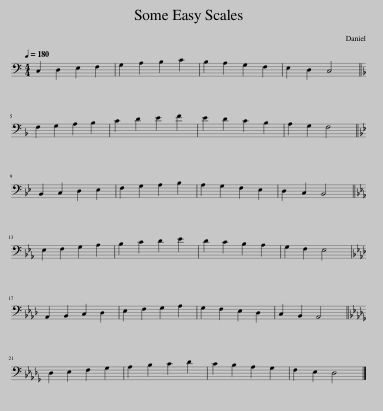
X:1
L:1/8
Q:1/4=180
M:4/4
I:linebreak $
K:C
V:1 bass
V:1
 C,2 D,2 E,2 F,2 | G,2 A,2 B,2 C2 | B,2 A,2 G,2 F,2 | E,2 D,2 C,4 ||$[K:F] F,2 G,2 A,2 B,2 | %5
 C2 D2 E2 F2 | E2 D2 C2 B,2 | A,2 G,2 F,4 ||$[K:Bb] B,,2 C,2 D,2 E,2 | F,2 G,2 A,2 B,2 | %10
 A,2 G,2 F,2 E,2 | D,2 C,2 B,,4 ||$[K:Eb] E,2 F,2 G,2 A,2 | B,2 C2 D2 E2 | D2 C2 B,2 A,2 | %15
 G,2 F,2 E,4 |$[K:Ab] A,,2 B,,2 C,2 D,2 | E,2 F,2 G,2 A,2 | G,2 F,2 E,2 D,2 | C,2 B,,2 A,,4 ||$ %20
[K:Db] D,2 E,2 F,2 G,2 | A,2 B,2 C2 D2 | C2 B,2 A,2 G,2 | F,2 E,2 D,4 |] %24
